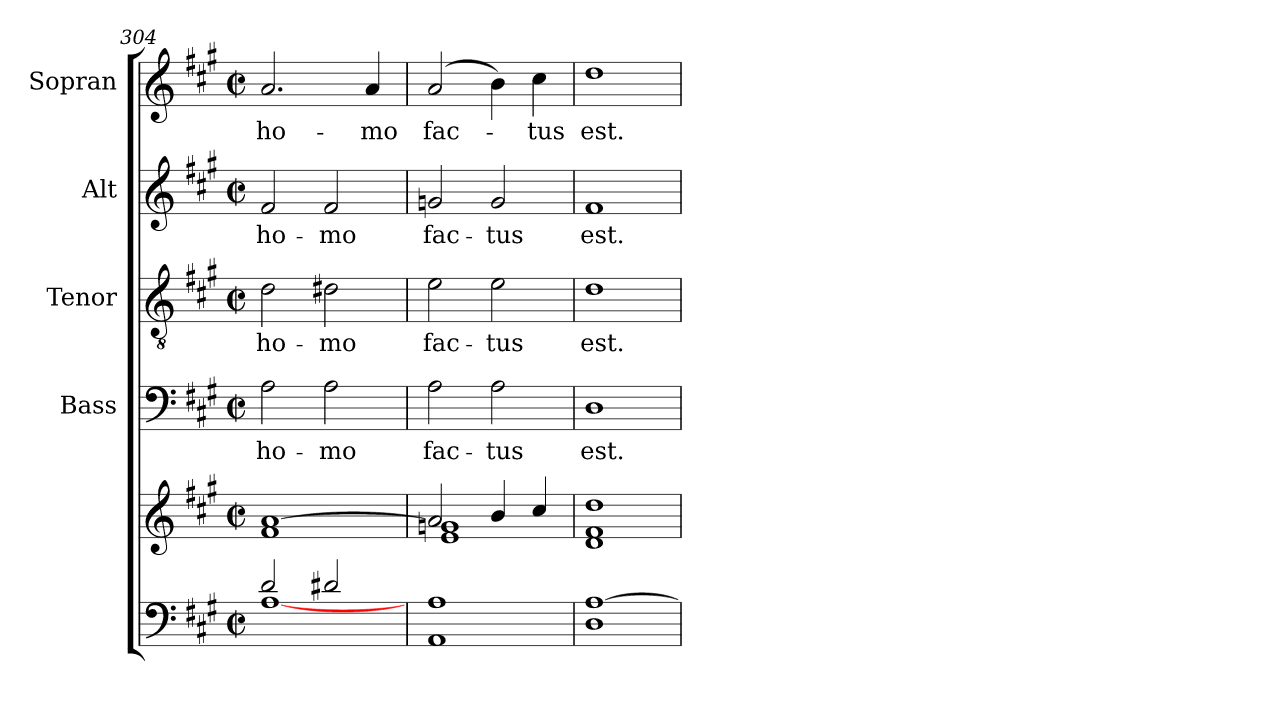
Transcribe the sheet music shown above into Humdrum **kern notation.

**kern	**kern	**kern	**text	**kern	**text	**kern	**text	**kern	**text
*part5	*part5	*part4	*part4	*part3	*part3	*part2	*part2	*part1	*part1
*staff6	*staff5	*staff4	*staff4	*staff3	*staff3	*staff2	*staff2	*staff1	*staff1
*	*	*I"Bass	*	*I"Tenor	*	*I"Alt	*	*I"Sopran	*
*	*	*I'B.	*	*I'T.	*	*I'A.	*	*I'S.	*
*clefF4	*clefG2	*clefF4	*	*clefGv2	*	*clefG2	*	*clefG2	*
*k[f#c#g#]	*k[f#c#g#]	*k[f#c#g#]	*	*k[f#c#g#]	*	*k[f#c#g#]	*	*k[f#c#g#]	*
*A:	*A:	*A:	*	*A:	*	*A:	*	*A:	*
*M2/2	*M2/2	*M2/2	*	*M2/2	*	*M2/2	*	*M2/2	*
*met(c|)	*met(c|)	*met(c|)	*	*met(c|)	*	*met(c|)	*	*met(c|)	*
=304	=304	=304	=304	=304	=304	=304	=304	=304	=304
*^	*^	*	*	*	*	*	*	*	*
!	!	!	!	!	!LO:LY:b	!	!LO:LY:b	!	!LO:LY:b	!	!LO:LY:b
2d/	[<1A	[>1a	1f#	2A\	ho-	2d\	ho-	2f#/	ho-	2.a/	ho-
!	!	!	!	!	!LO:LY:b	!	!LO:LY:b	!	!LO:LY:b	!	!
2d#X/	.	.	.	2A\	-mo	2d#X\	-mo	2f#/	-mo	.	.
!	!	!	!	!	!	!	!	!	!	!	!LO:LY:b
.	.	.	.	.	.	.	.	.	.	4a/	-mo
!!LO:LB:g=z
=305	=305	=305	=305	=305	=305	=305	=305	=305	=305	=305	=305
!	!	!	!	!	!LO:LY:b	!	!LO:LY:b	!	!LO:LY:b	!	!LO:LY:b
1A	1AA	2a/]	1e 1gn	2A\	fac-	2e\	fac-	2gn/	fac-	(2a/	fac-
!	!	!	!	!	!LO:LY:b	!	!LO:LY:b	!	!LO:LY:b	!	!
.	.	4b/	.	2A\	-tus	2e\	-tus	2g/	-tus	4b\)	.
!	!	!	!	!	!	!	!	!	!	!	!LO:LY:b
.	.	4cc#/	.	.	.	.	.	.	.	4cc#\	-tus
=306	=306	=306	=306	=306	=306	=306	=306	=306	=306	=306	=306
!	!	!	!	!	!LO:LY:b	!	!LO:LY:b	!	!LO:LY:b	!	!LO:LY:b
[>1A	1D	1f# 1dd	1d	1D	est.	1d	est.	1f#	est.	1dd	est.
*v	*v	*	*	*	*	*	*	*	*	*	*
*	*v	*v	*	*	*	*	*	*	*	*
=	=	=	=	=	=	=	=	=	=
*-	*-	*-	*-	*-	*-	*-	*-	*-	*-
